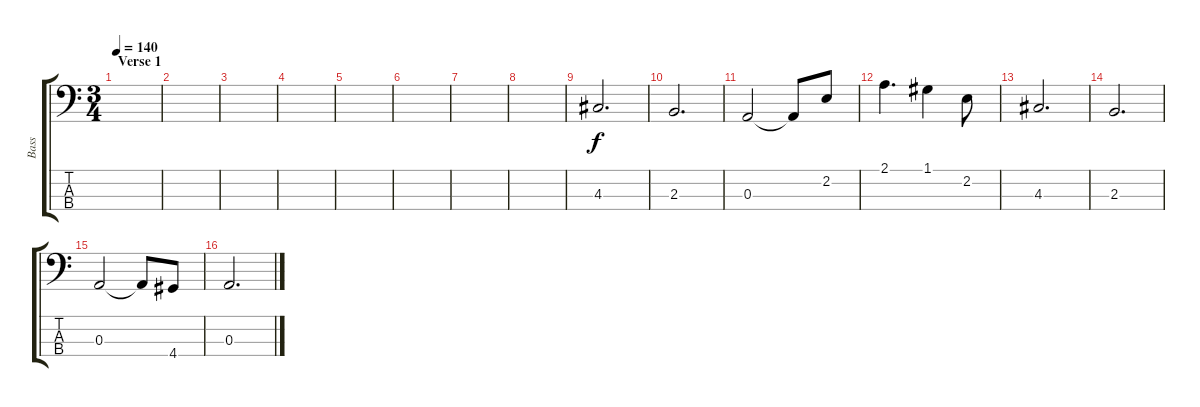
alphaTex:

\track ("Bass" "Bass") {instrument electricbassfinger}
\staff {score tabs}
\tuning (G2 D2 A1 E1) {hide}
\ts (3 4)
\section ("" "Verse 1")
\tempo 140
\clef f4
\ks c
|
|
|
|
|
|
|
|
4.3.2{d} |
2.3.2{d} |
0.3.2 0.3{t}.8 2.2.8 |
2.1.4{d} 1.1.4 2.2.8 |
4.3.2{d} |
2.3.2{d} |
0.3.2 0.3{t}.8 4.4.8 |
0.3.2{d}
